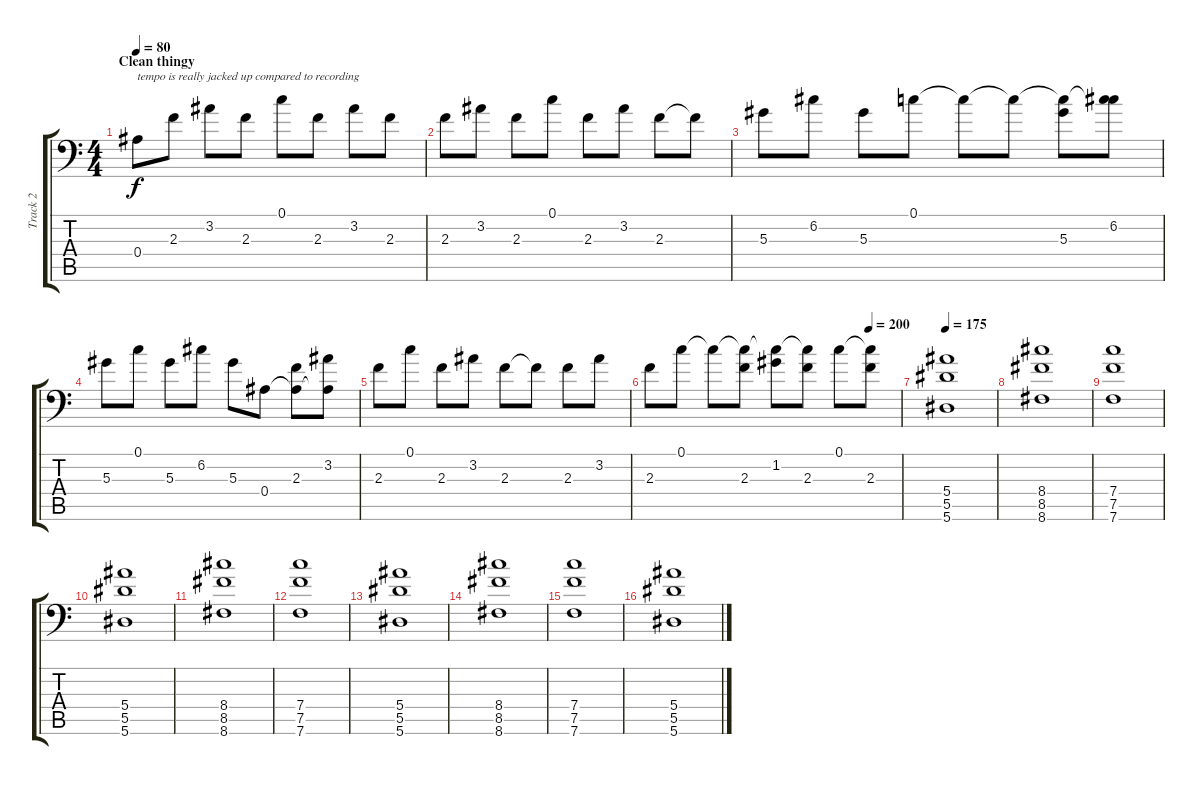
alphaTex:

\track ("Track 2" "Track 2") {instrument overdrivenguitar}
\staff {score tabs}
\tuning (C4 G3 Eb3 Bb2 F3 Bb1) {hide}
\ts (4 4)
\section ("" "Clean thingy")
\tempo 80
\clef f4
\ks c
0.4.8{txt "tempo is really jacked up compared to recording" dy f instrument distortionguitar} 2.3.8 3.2.8 2.3.8 0.1.8 2.3.8 3.2.8 2.3.8 |
2.3.8 3.2.8 2.3.8 0.1.8 2.3.8 3.2.8 2.3.8 2.3{t}.8 |
5.3.8 6.2.8 5.3.8 0.1.8 0.1{t}.8 0.1{t}.8 (0.1{t} 5.3).8 (0.1{t} 6.2).8 |
5.3.8 0.1.8 5.3.8 6.2.8 5.3.8 0.4.8 (2.3 0.4{t}).8 (3.2 0.4{t}).8 |
2.3.8 0.1.8 2.3.8 3.2.8 2.3.8 2.3{t}.8 2.3.8 3.2.8 |
\tempo (200 0.875)
2.3.8 0.1.8 0.1{t}.8 (0.1{t} 2.3).8 (0.1{t} 1.2).8 (0.1{t} 2.3).8 0.1.8 (0.1{t} 2.3).8{instrument distortionguitar} |
\tempo 175
(5.4 5.5 5.6).1 |
(8.4 8.5 8.6).1 |
(7.4 7.5 7.6).1 |
(5.4 5.5 5.6).1 |
(8.4 8.5 8.6).1 |
(7.4 7.5 7.6).1 |
(5.4 5.5 5.6).1 |
(8.4 8.5 8.6).1 |
(7.4 7.5 7.6).1 |
(5.4 5.5 5.6).1
